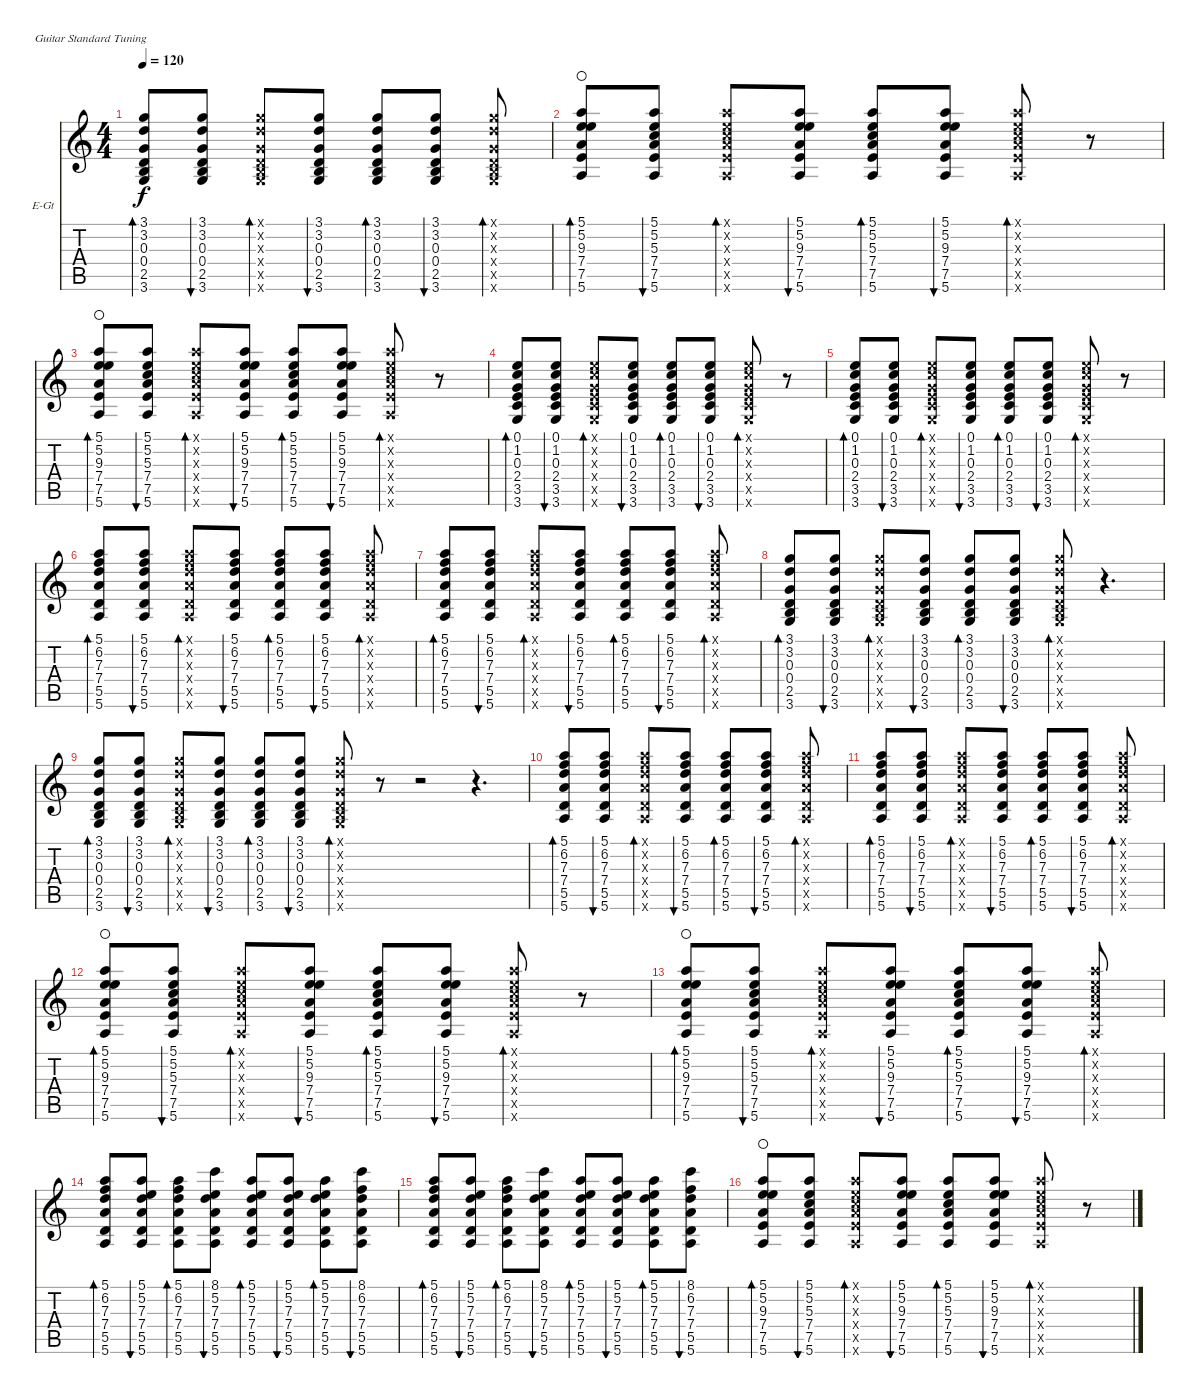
\bracketExtendMode nobrackets
\firstSystemTrackNameOrientation horizontal
\otherSystemsTrackNameOrientation horizontal
\track ("Electric Guitar" "E-Gt") {instrument electricguitarclean}
\staff {score tabs}
\tuning (E4 B3 G3 D3 A2 E2)
\ts (4 4)
\tempo 120
\clef g2
\ks c
(3.1 2.5 3.6 3.2 0.4 0.3).8{bd 30 dy f} (0.3 0.4 3.1 3.2 2.5 3.6).8{bu 30} (3.1{x} 2.5{x} 3.6{x} 3.2{x} 0.4{x} 0.3{x}).8{bd 30} (0.3 0.4 3.1 3.2 2.5 3.6).8{bu 30} (0.3 0.4 3.1 3.2 2.5 3.6).8{bd 30} (3.1 2.5 3.6 3.2 0.4 0.3).8{bu 30} (0.3{x} 0.4{x} 3.1{x} 3.2{x} 2.5{x} 3.6{x}).8{bd 30} |
(5.1 5.2 9.3 7.4 7.5 5.6).8{bd 60 waho} (5.1 5.2 5.3 7.4 7.5 5.6).8{bu 60} (5.1{x} 5.2{x} 5.3{x} 7.4{x} 7.5{x} 5.6{x}).8{bd 30} (5.1 5.2 9.3 7.4 7.5 5.6).8{bu 30} (5.1 5.2 5.3 7.4 7.5 5.6).8{bd 30} (5.1 5.2 9.3 7.4 7.5 5.6).8{bu 30} (5.1{x} 5.2{x} 5.3{x} 7.4{x} 7.5{x} 5.6{x}).8{bd 30} r.8 |
(5.1 5.2 9.3 7.4 7.5 5.6).8{bd 60 waho} (5.1 5.2 5.3 7.4 7.5 5.6).8{bu 60} (5.1{x} 5.2{x} 5.3{x} 7.4{x} 7.5{x} 5.6{x}).8{bd 30} (5.1 5.2 9.3 7.4 7.5 5.6).8{bu 30} (5.1 5.2 5.3 7.4 7.5 5.6).8{bd 30} (5.1 5.2 9.3 7.4 7.5 5.6).8{bu 30} (5.1{x} 5.2{x} 5.3{x} 7.4{x} 7.5{x} 5.6{x}).8{bd 30} r.8 |
(0.1 1.2 0.3 2.4 3.5 3.6).8{bd 30} (0.1 1.2 0.3 2.4 3.5 3.6).8{bu 30} (0.1{x} 1.2{x} 0.3{x} 2.4{x} 3.5{x} 3.6{x}).8{bd 30} (0.1 1.2 0.3 2.4 3.5 3.6).8{bu 30} (0.1 1.2 0.3 2.4 3.5 3.6).8{bd 30} (0.1 1.2 0.3 2.4 3.5 3.6).8{bu 30} (0.1{x} 1.2{x} 0.3{x} 2.4{x} 3.5{x} 3.6{x}).8{bd 30} r.8 |
(0.1 1.2 0.3 2.4 3.5 3.6).8{bd 30} (0.1 1.2 0.3 2.4 3.5 3.6).8{bu 30} (0.1{x} 1.2{x} 0.3{x} 2.4{x} 3.5{x} 3.6{x}).8{bd 30} (0.1 1.2 0.3 2.4 3.5 3.6).8{bu 30} (0.1 1.2 0.3 2.4 3.5 3.6).8{bd 30} (0.1 1.2 0.3 2.4 3.5 3.6).8{bu 30} (0.1{x} 1.2{x} 0.3{x} 2.4{x} 3.5{x} 3.6{x}).8{bd 30} r.8 |
(5.1 6.2 7.3 7.4 5.5 5.6).8{bd 31} (5.1 6.2 7.3 7.4 5.5 5.6).8{bu 30} (5.1{x} 6.2{x} 7.3{x} 7.4{x} 5.5{x} 5.6{x}).8{bd 30} (5.1 6.2 7.3 7.4 5.5 5.6).8{bu 30} (5.1 6.2 7.3 7.4 5.5 5.6).8{bd 30} (5.1 6.2 7.3 7.4 5.5 5.6).8{bu 30} (5.1{x} 6.2{x} 7.3{x} 7.4{x} 5.5{x} 5.6{x}).8{bd 30} |
(5.1 6.2 7.3 7.4 5.5 5.6).8{bd 31} (5.1 6.2 7.3 7.4 5.5 5.6).8{bu 30} (5.1{x} 6.2{x} 7.3{x} 7.4{x} 5.5{x} 5.6{x}).8{bd 30} (5.1 6.2 7.3 7.4 5.5 5.6).8{bu 30} (5.1 6.2 7.3 7.4 5.5 5.6).8{bd 30} (5.1 6.2 7.3 7.4 5.5 5.6).8{bu 30} (5.1{x} 6.2{x} 7.3{x} 7.4{x} 5.5{x} 5.6{x}).8{bd 30} |
(3.1 2.5 3.6 3.2 0.4 0.3).8{bd 30} (0.3 0.4 3.1 3.2 2.5 3.6).8{bu 30} (3.1{x} 2.5{x} 3.6{x} 3.2{x} 0.4{x} 0.3{x}).8{bd 30} (0.3 0.4 3.1 3.2 2.5 3.6).8{bu 30} (0.3 0.4 3.1 3.2 2.5 3.6).8{bd 30} (3.1 2.5 3.6 3.2 0.4 0.3).8{bu 30} (0.3{x} 0.4{x} 3.1{x} 3.2{x} 2.5{x} 3.6{x}).8{bd 30} r.4{d} |
(3.1 2.5 3.6 3.2 0.4 0.3).8{bd 30} (0.3 0.4 3.1 3.2 2.5 3.6).8{bu 30} (3.1{x} 2.5{x} 3.6{x} 3.2{x} 0.4{x} 0.3{x}).8{bd 30} (0.3 0.4 3.1 3.2 2.5 3.6).8{bu 30} (0.3 0.4 3.1 3.2 2.5 3.6).8{bd 30} (3.1 2.5 3.6 3.2 0.4 0.3).8{bu 30} (0.3{x} 0.4{x} 3.1{x} 3.2{x} 2.5{x} 3.6{x}).8{bd 30} r.8 r.2 r.4{d} |
(5.1 6.2 7.3 7.4 5.5 5.6).8{bd 31} (5.1 6.2 7.3 7.4 5.5 5.6).8{bu 30} (5.1{x} 6.2{x} 7.3{x} 7.4{x} 5.5{x} 5.6{x}).8{bd 30} (5.1 6.2 7.3 7.4 5.5 5.6).8{bu 30} (5.1 6.2 7.3 7.4 5.5 5.6).8{bd 30} (5.1 6.2 7.3 7.4 5.5 5.6).8{bu 30} (5.1{x} 6.2{x} 7.3{x} 7.4{x} 5.5{x} 5.6{x}).8{bd 30} |
(5.1 6.2 7.3 7.4 5.5 5.6).8{bd 31} (5.1 6.2 7.3 7.4 5.5 5.6).8{bu 30} (5.1{x} 6.2{x} 7.3{x} 7.4{x} 5.5{x} 5.6{x}).8{bd 30} (5.1 6.2 7.3 7.4 5.5 5.6).8{bu 30} (5.1 6.2 7.3 7.4 5.5 5.6).8{bd 30} (5.1 6.2 7.3 7.4 5.5 5.6).8{bu 30} (5.1{x} 6.2{x} 7.3{x} 7.4{x} 5.5{x} 5.6{x}).8{bd 30} |
(5.1 5.2 9.3 7.4 7.5 5.6).8{bd 60 waho} (5.1 5.2 5.3 7.4 7.5 5.6).8{bu 60} (5.1{x} 5.2{x} 5.3{x} 7.4{x} 7.5{x} 5.6{x}).8{bd 30} (5.1 5.2 9.3 7.4 7.5 5.6).8{bu 30} (5.1 5.2 5.3 7.4 7.5 5.6).8{bd 30} (5.1 5.2 9.3 7.4 7.5 5.6).8{bu 30} (5.1{x} 5.2{x} 5.3{x} 7.4{x} 7.5{x} 5.6{x}).8{bd 30} r.8 |
(5.1 5.2 9.3 7.4 7.5 5.6).8{bd 60 waho} (5.1 5.2 5.3 7.4 7.5 5.6).8{bu 60} (5.1{x} 5.2{x} 5.3{x} 7.4{x} 7.5{x} 5.6{x}).8{bd 30} (5.1 5.2 9.3 7.4 7.5 5.6).8{bu 30} (5.1 5.2 5.3 7.4 7.5 5.6).8{bd 30} (5.1 5.2 9.3 7.4 7.5 5.6).8{bu 30} (5.1{x} 5.2{x} 5.3{x} 7.4{x} 7.5{x} 5.6{x}).8{bd 30} |
(5.1 6.2 7.3 7.4 5.5 5.6).8{bd 30} (5.1 5.2 7.3 7.4 5.5 5.6).8{bu 30} (5.1 6.2 7.3 7.4 5.5 5.6).8{bd 60} (8.1 5.2 7.3 7.4 5.5 5.6).8{bu 32} (5.1 5.2 7.3 7.4 5.5 5.6).8{bd 30} (5.1 5.2 7.3 7.4 5.5 5.6).8{bu 30} (5.1 5.2 7.3 7.4 5.5 5.6).8{bd 30} (8.1 6.2 7.3 7.4 5.5 5.6).8{bu 30} |
(5.1 6.2 7.3 7.4 5.5 5.6).8{bd 30} (5.1 5.2 7.3 7.4 5.5 5.6).8{bu 30} (5.1 6.2 7.3 7.4 5.5 5.6).8{bd 60} (8.1 5.2 7.3 7.4 5.5 5.6).8{bu 32} (5.1 5.2 7.3 7.4 5.5 5.6).8{bd 30} (5.1 5.2 7.3 7.4 5.5 5.6).8{bu 30} (5.1 5.2 7.3 7.4 5.5 5.6).8{bd 30} (8.1 6.2 7.3 7.4 5.5 5.6).8{bu 30} |
(5.1 5.2 9.3 7.4 7.5 5.6).8{bd 60 waho} (5.1 5.2 5.3 7.4 7.5 5.6).8{bu 60} (5.1{x} 5.2{x} 5.3{x} 7.4{x} 7.5{x} 5.6{x}).8{bd 30} (5.1 5.2 9.3 7.4 7.5 5.6).8{bu 30} (5.1 5.2 5.3 7.4 7.5 5.6).8{bd 30} (5.1 5.2 9.3 7.4 7.5 5.6).8{bu 30} (5.1{x} 5.2{x} 5.3{x} 7.4{x} 7.5{x} 5.6{x}).8{bd 30} r.8
